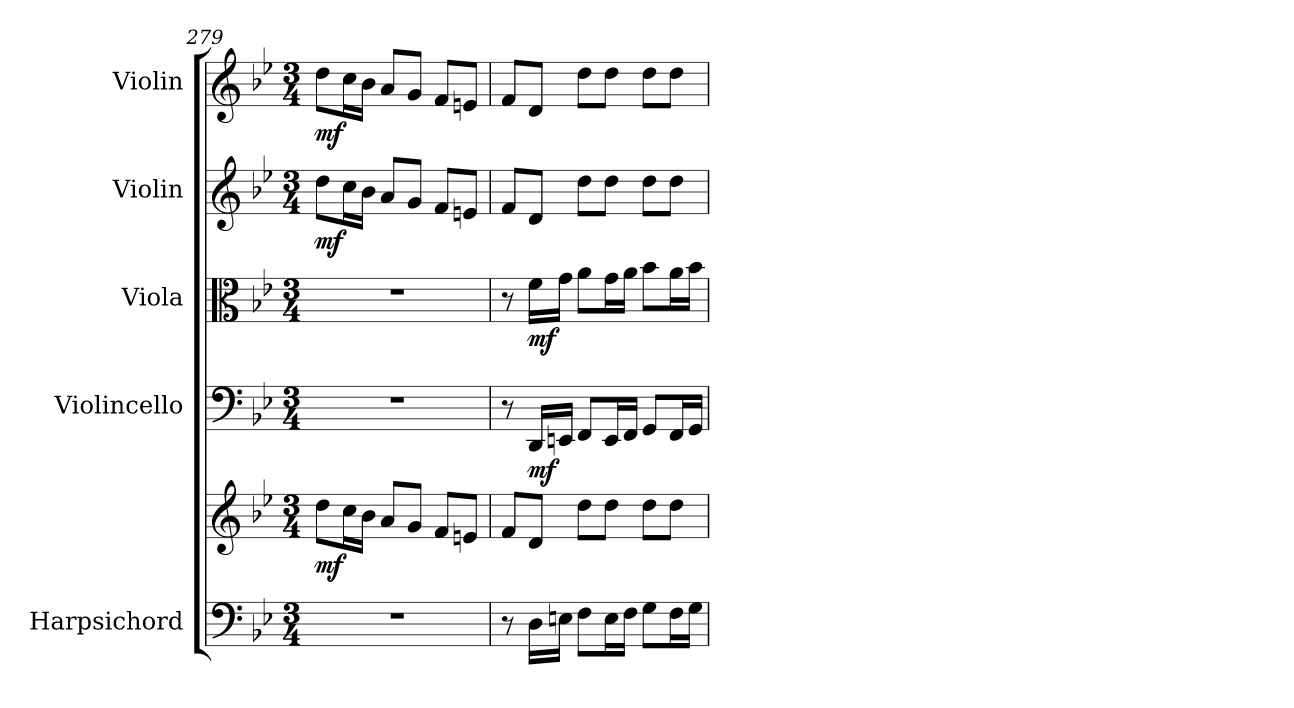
**kern	**kern	**dynam	**kern	**dynam	**kern	**dynam	**kern	**dynam	**kern	**dynam
*part5	*part5	*part5	*part4	*part4	*part3	*part3	*part2	*part2	*part1	*part1
*staff6	*staff5	*staff5/6	*staff4	*staff4	*staff3	*staff3	*staff2	*staff2	*staff1	*staff1
*I"Harpsichord	*	*	*I"Violincello	*	*I"Viola	*	*I"Violin	*	*I"Violin	*
*I'Hpschd	*	*	*I'Vc	*	*I'Vla	*	*I'Vln	*	*I'Vln	*
!!LO:PB:g=z
*clefF4	*clefG2	*	*clefF4	*	*clefC3	*	*clefG2	*	*clefG2	*
*k[b-e-]	*k[b-e-]	*	*k[b-e-]	*	*k[b-e-]	*	*k[b-e-]	*	*k[b-e-]	*
*M3/4	*M3/4	*	*M3/4	*	*M3/4	*	*M3/4	*	*M3/4	*
*MM120	*MM120	*	*MM120	*	*MM120	*	*MM120	*	*MM120	*
=279	=279	=279	=279	=279	=279	=279	=279	=279	=279	=279
!	!	!LO:DY:b	!	!	!	!	!	!LO:DY:b	!	!LO:DY:b
2.r	8dd\L	mf	2.r	.	2.r	.	8dd\L	mf	8dd\L	mf
.	16cc\L	.	.	.	.	.	16cc\L	.	16cc\L	.
.	16b-\JJ	.	.	.	.	.	16b-\JJ	.	16b-\JJ	.
.	8a/L	.	.	.	.	.	8a/L	.	8a/L	.
.	8g/J	.	.	.	.	.	8g/J	.	8g/J	.
.	8f/L	.	.	.	.	.	8f/L	.	8f/L	.
.	8en/J	.	.	.	.	.	8en/J	.	8en/J	.
=280	=280	=280	=280	=280	=280	=280	=280	=280	=280	=280
8r	8f/L	.	8r	.	8r	.	8f/L	.	8f/L	.
!	!	!	!	!LO:DY:b	!	!LO:DY:b	!	!	!	!
16D\LL	8d/J	.	16DD/LL	mf	16f\LL	mf	8d/J	.	8d/J	.
16En\JJ	.	.	16EEn/JJ	.	16g\JJ	.	.	.	.	.
8F\L	8dd\L	.	8FF/L	.	8a\L	.	8dd\L	.	8dd\L	.
16E\L	8dd\J	.	16EE/L	.	16g\L	.	8dd\J	.	8dd\J	.
16F\JJ	.	.	16FF/JJ	.	16a\JJ	.	.	.	.	.
8G\L	8dd\L	.	8GG/L	.	8b-\L	.	8dd\L	.	8dd\L	.
16F\L	8dd\J	.	16FF/L	.	16a\L	.	8dd\J	.	8dd\J	.
16G\JJ	.	.	16GG/JJ	.	16b-\JJ	.	.	.	.	.
=	=	=	=	=	=	=	=	=	=	=
*-	*-	*-	*-	*-	*-	*-	*-	*-	*-	*-
